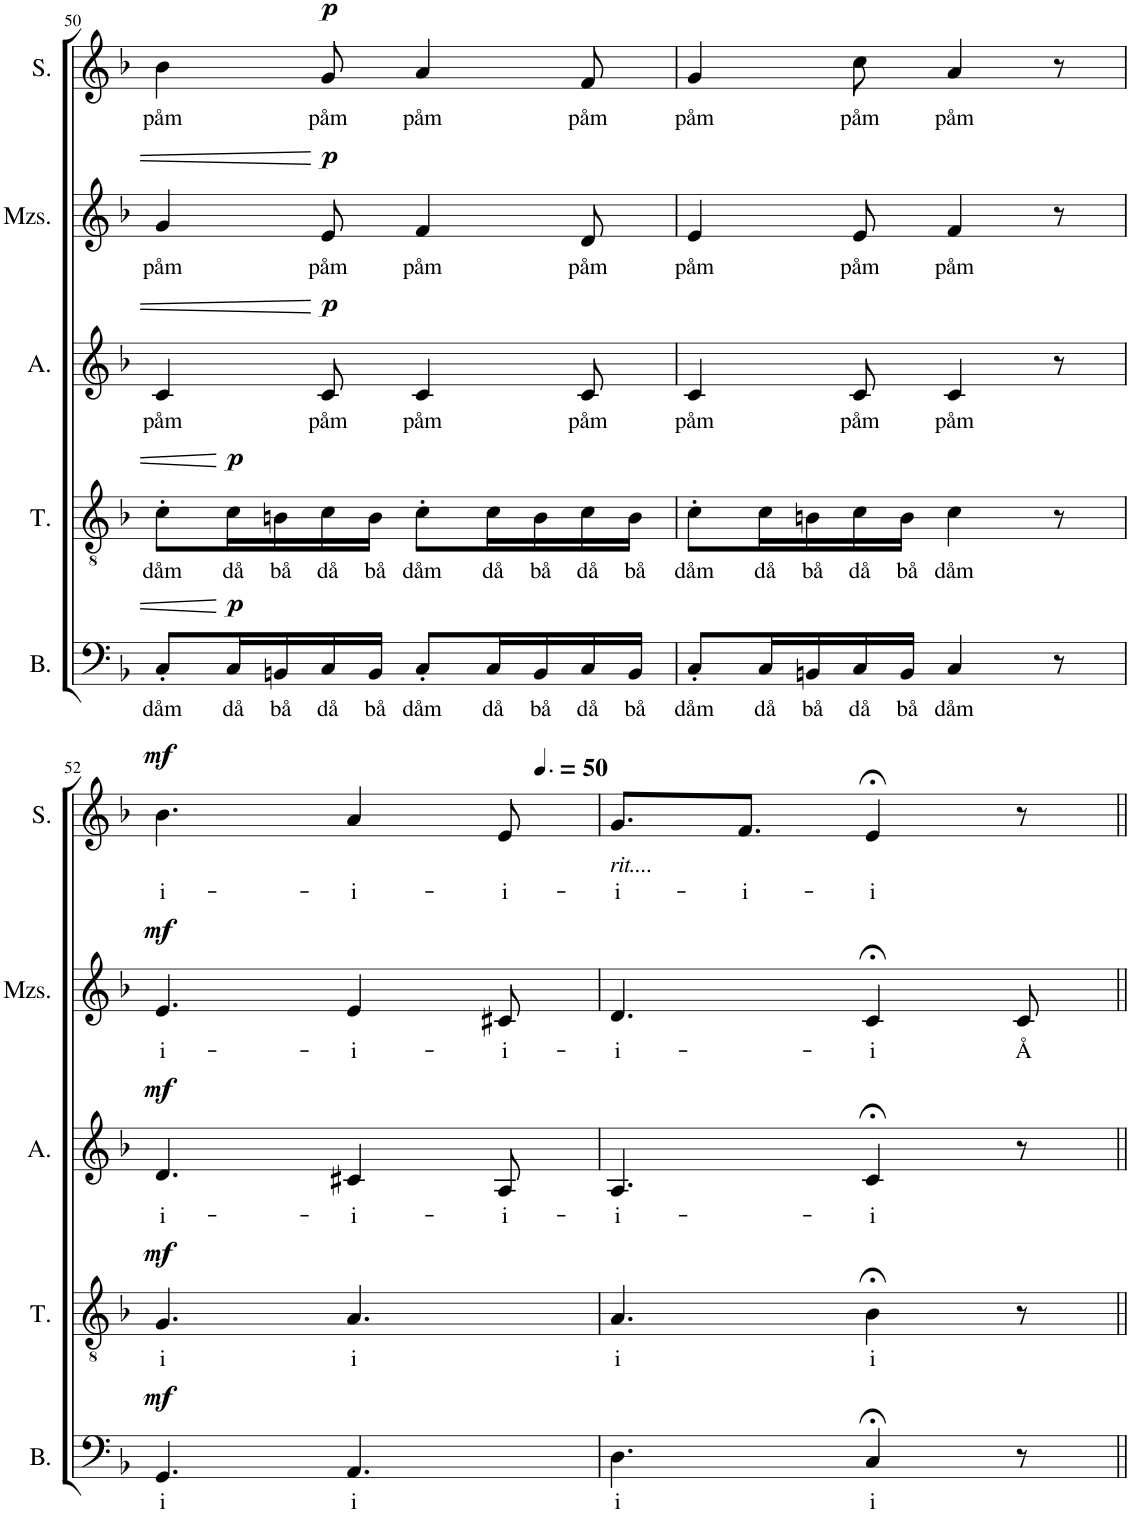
**kern	**text	**dynam	**kern	**text	**dynam	**kern	**text	**dynam	**kern	**text	**dynam	**kern	**text	**dynam
*part5	*part5	*part5	*part4	*part4	*part4	*part3	*part3	*part3	*part2	*part2	*part2	*part1	*part1	*part1
*staff5	*staff5	*staff5	*staff4	*staff4	*staff4	*staff3	*staff3	*staff3	*staff2	*staff2	*staff2	*staff1	*staff1	*staff1
*I"Bass	*	*	*I"Tenor	*	*	*I"Alto	*	*	*I"Mezzo-soprano	*	*	*I"Soprano	*	*
*I'B.	*	*	*I'T.	*	*	*I'A.	*	*	*I'Mzs.	*	*	*I'S.	*	*
!!LO:PB:g=z
*clefF4	*	*	*clefGv2	*	*	*clefG2	*	*	*clefG2	*	*	*clefG2	*	*
*k[b-]	*	*	*k[b-]	*	*	*k[b-]	*	*	*k[b-]	*	*	*k[b-]	*	*
*M6/8	*	*	*M6/8	*	*	*M6/8	*	*	*M6/8	*	*	*M6/8	*	*
=50	=50	=50	=50	=50	=50	=50	=50	=50	=50	=50	=50	=50	=50	=50
!	!LO:LY:b	!	!	!LO:LY:b	!	!	!LO:LY:b	!	!	!LO:LY:b	!	!	!LO:LY:b	!
8C'/L	dåm	.	8c'\L	dåm	.	4c/	påm	.	4g/	påm	.	4b-\	påm	.
!	!LO:LY:b	!LO:DY:a	!	!LO:LY:b	!LO:DY:a	!	!	!	!	!	!	!	!	!
16C/L	då	p	16c\L	då	p	.	.	.	.	.	.	.	.	.
!	!LO:LY:b	!	!	!LO:LY:b	!	!	!	!	!	!	!	!	!	!
16BBn/	bå	.	16Bn\	bå	.	.	.	.	.	.	.	.	.	.
!	!LO:LY:b	!	!	!LO:LY:b	!	!	!LO:LY:b	!LO:DY:a	!	!LO:LY:b	!LO:DY:a	!	!LO:LY:b	!LO:DY:a
16C/	då	.	16c\	då	.	8c/	påm	p	8e/	påm	p	8g/	påm	p
!	!LO:LY:b	!	!	!LO:LY:b	!	!	!	!	!	!	!	!	!	!
16BB/JJ	bå	.	16B\JJ	bå	.	.	.	.	.	.	.	.	.	.
!	!LO:LY:b	!	!	!LO:LY:b	!	!	!LO:LY:b	!	!	!LO:LY:b	!	!	!LO:LY:b	!
8C'/L	dåm	.	8c'\L	dåm	.	4c/	påm	.	4f/	påm	.	4a/	påm	.
!	!LO:LY:b	!	!	!LO:LY:b	!	!	!	!	!	!	!	!	!	!
16C/L	då	.	16c\L	då	.	.	.	.	.	.	.	.	.	.
!	!LO:LY:b	!	!	!LO:LY:b	!	!	!	!	!	!	!	!	!	!
16BB/	bå	.	16B\	bå	.	.	.	.	.	.	.	.	.	.
!	!LO:LY:b	!	!	!LO:LY:b	!	!	!LO:LY:b	!	!	!LO:LY:b	!	!	!LO:LY:b	!
16C/	då	.	16c\	då	.	8c/	påm	.	8d/	påm	.	8f/	påm	.
!	!LO:LY:b	!	!	!LO:LY:b	!	!	!	!	!	!	!	!	!	!
16BB/JJ	bå	.	16B\JJ	bå	.	.	.	.	.	.	.	.	.	.
=51	=51	=51	=51	=51	=51	=51	=51	=51	=51	=51	=51	=51	=51	=51
!	!LO:LY:b	!	!	!LO:LY:b	!	!	!LO:LY:b	!	!	!LO:LY:b	!	!	!LO:LY:b	!
8C'/L	dåm	.	8c'\L	dåm	.	4c/	påm	.	4e/	påm	.	4g/	påm	.
!	!LO:LY:b	!	!	!LO:LY:b	!	!	!	!	!	!	!	!	!	!
16C/L	då	.	16c\L	då	.	.	.	.	.	.	.	.	.	.
!	!LO:LY:b	!	!	!LO:LY:b	!	!	!	!	!	!	!	!	!	!
16BBn/	bå	.	16Bn\	bå	.	.	.	.	.	.	.	.	.	.
!	!LO:LY:b	!	!	!LO:LY:b	!	!	!LO:LY:b	!	!	!LO:LY:b	!	!	!LO:LY:b	!
16C/	då	.	16c\	då	.	8c/	påm	.	8e/	påm	.	8cc\	påm	.
!	!LO:LY:b	!	!	!LO:LY:b	!	!	!	!	!	!	!	!	!	!
16BB/JJ	bå	.	16B\JJ	bå	.	.	.	.	.	.	.	.	.	.
!	!LO:LY:b	!	!	!LO:LY:b	!	!	!LO:LY:b	!	!	!LO:LY:b	!	!	!LO:LY:b	!
4C/	dåm	.	4c\	dåm	.	4c/	påm	.	4f/	påm	.	4a/	påm	.
8r	.	.	8r	.	.	8r	.	.	8r	.	.	8r	.	.
!!LO:LB:g=z
=52	=52	=52	=52	=52	=52	=52	=52	=52	=52	=52	=52	=52	=52	=52
!	!LO:LY:b	!LO:DY:a	!	!LO:LY:b	!LO:DY:a	!	!LO:LY:b	!LO:DY:a	!	!LO:LY:b	!LO:DY:a	!	!LO:LY:b	!LO:DY:a
4.GG/	i	mf	4.G/	i	mf	4.d/	i-	mf	4.e/	i-	mf	4.b-\	i-	mf
!	!LO:LY:b	!	!	!LO:LY:b	!	!	!LO:LY:b	!	!	!LO:LY:b	!	!	!LO:LY:b	!
4.AA/	i	.	4.A/	i	.	4c#X/	-i-	.	4e/	-i-	.	4a/	-i-	.
!	!	!	!	!	!	!	!LO:LY:b	!	!	!LO:LY:b	!	!	!LO:LY:b	!
.	.	.	.	.	.	8A/	-i-	.	8c#X/	-i-	.	8e/	-i-	.
=53	=53	=53	=53	=53	=53	=53	=53	=53	=53	=53	=53	=53	=53	=53
*	*	*	*	*	*	*	*	*	*	*	*	*MM75	*	*
!	!	!	!	!	!	!	!	!	!	!	!	!LO:TX:b:i:t=rit....	!	!
!	!LO:LY:b	!	!	!LO:LY:b	!	!	!LO:LY:b	!	!	!LO:LY:b	!	!	!LO:LY:b	!
4.D\	i	.	4.A/	i	.	4.A/	-i-	.	4.d/	-i-	.	8.g/L	-i-	.
!	!	!	!	!	!	!	!	!	!	!	!	!	!LO:LY:b	!
.	.	.	.	.	.	.	.	.	.	.	.	8.f/J	-i-	.
!	!LO:LY:b	!	!	!LO:LY:b	!	!	!LO:LY:b	!	!	!LO:LY:b	!	!	!LO:LY:b	!
4C;</	i	.	4B-;<\	i	.	4c;</	-i	.	4c;</	-i	.	4e;</	-i	.
!	!	!	!	!	!	!	!	!	!	!LO:LY:b	!	!	!	!
8r	.	.	8r	.	.	8r	.	.	8c/	Å	.	8r	.	.
=||	=||	=||	=||	=||	=||	=||	=||	=||	=||	=||	=||	=||	=||	=||
*-	*-	*-	*-	*-	*-	*-	*-	*-	*-	*-	*-	*-	*-	*-
